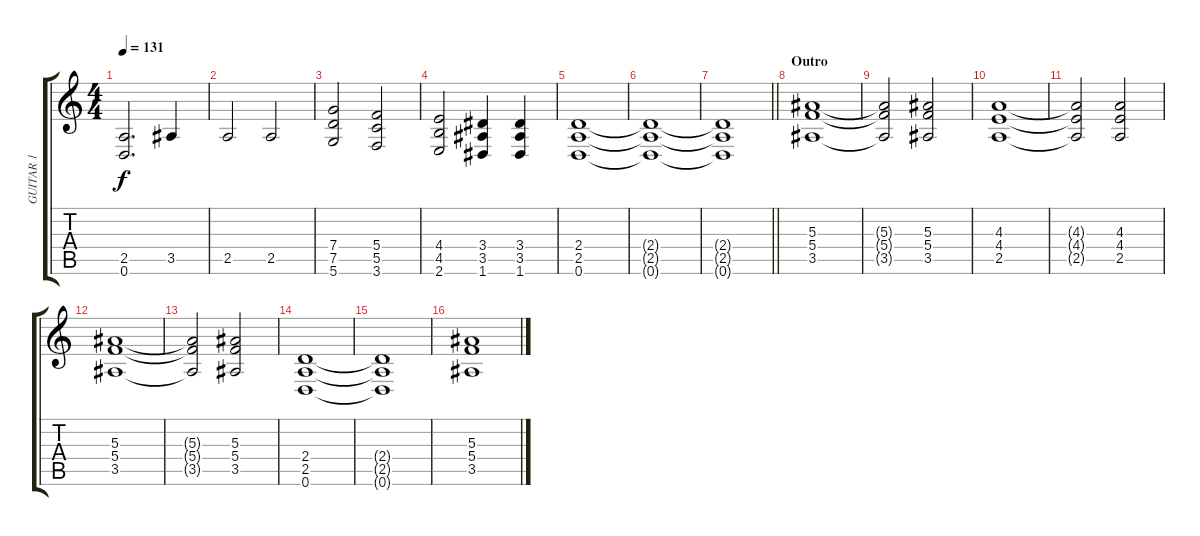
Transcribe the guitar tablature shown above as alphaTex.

\track ("GUITAR 1" "GUITAR 1") {instrument overdrivenguitar}
\staff {score tabs}
\tuning (D4 A3 F3 C3 G2 D2) {hide}
\ts (4 4)
\tempo 131
\clef g2
\ks c
(2.5 0.6).2{d dy f} 3.5.4 |
2.5.2 2.5.2 |
(7.4 7.5 5.6).2 (5.4 5.5 3.6).2 |
(4.4 4.5 2.6).2 (3.4 3.5 1.6).4 (3.4 3.5 1.6).4 |
(2.4 2.5 0.6).1 |
(2.4{t} 2.5{t} 0.6{t}).1 |
\barLineRight lightlight
(2.4{t} 2.5{t} 0.6{t}).1 |
\section ("" "Outro")
(5.3 5.4 3.5).1 |
(5.3{t} 5.4{t} 3.5{t}).2 (5.3 5.4 3.5).2 |
(4.3 4.4 2.5).1 |
(4.3{t} 4.4{t} 2.5{t}).2 (4.3 4.4 2.5).2 |
(5.3 5.4 3.5).1 |
(5.3{t} 5.4{t} 3.5{t}).2 (5.3 5.4 3.5).2 |
(2.4 2.5 0.6).1 |
(2.4{t} 2.5{t} 0.6{t}).1 |
(5.3 5.4 3.5).1
